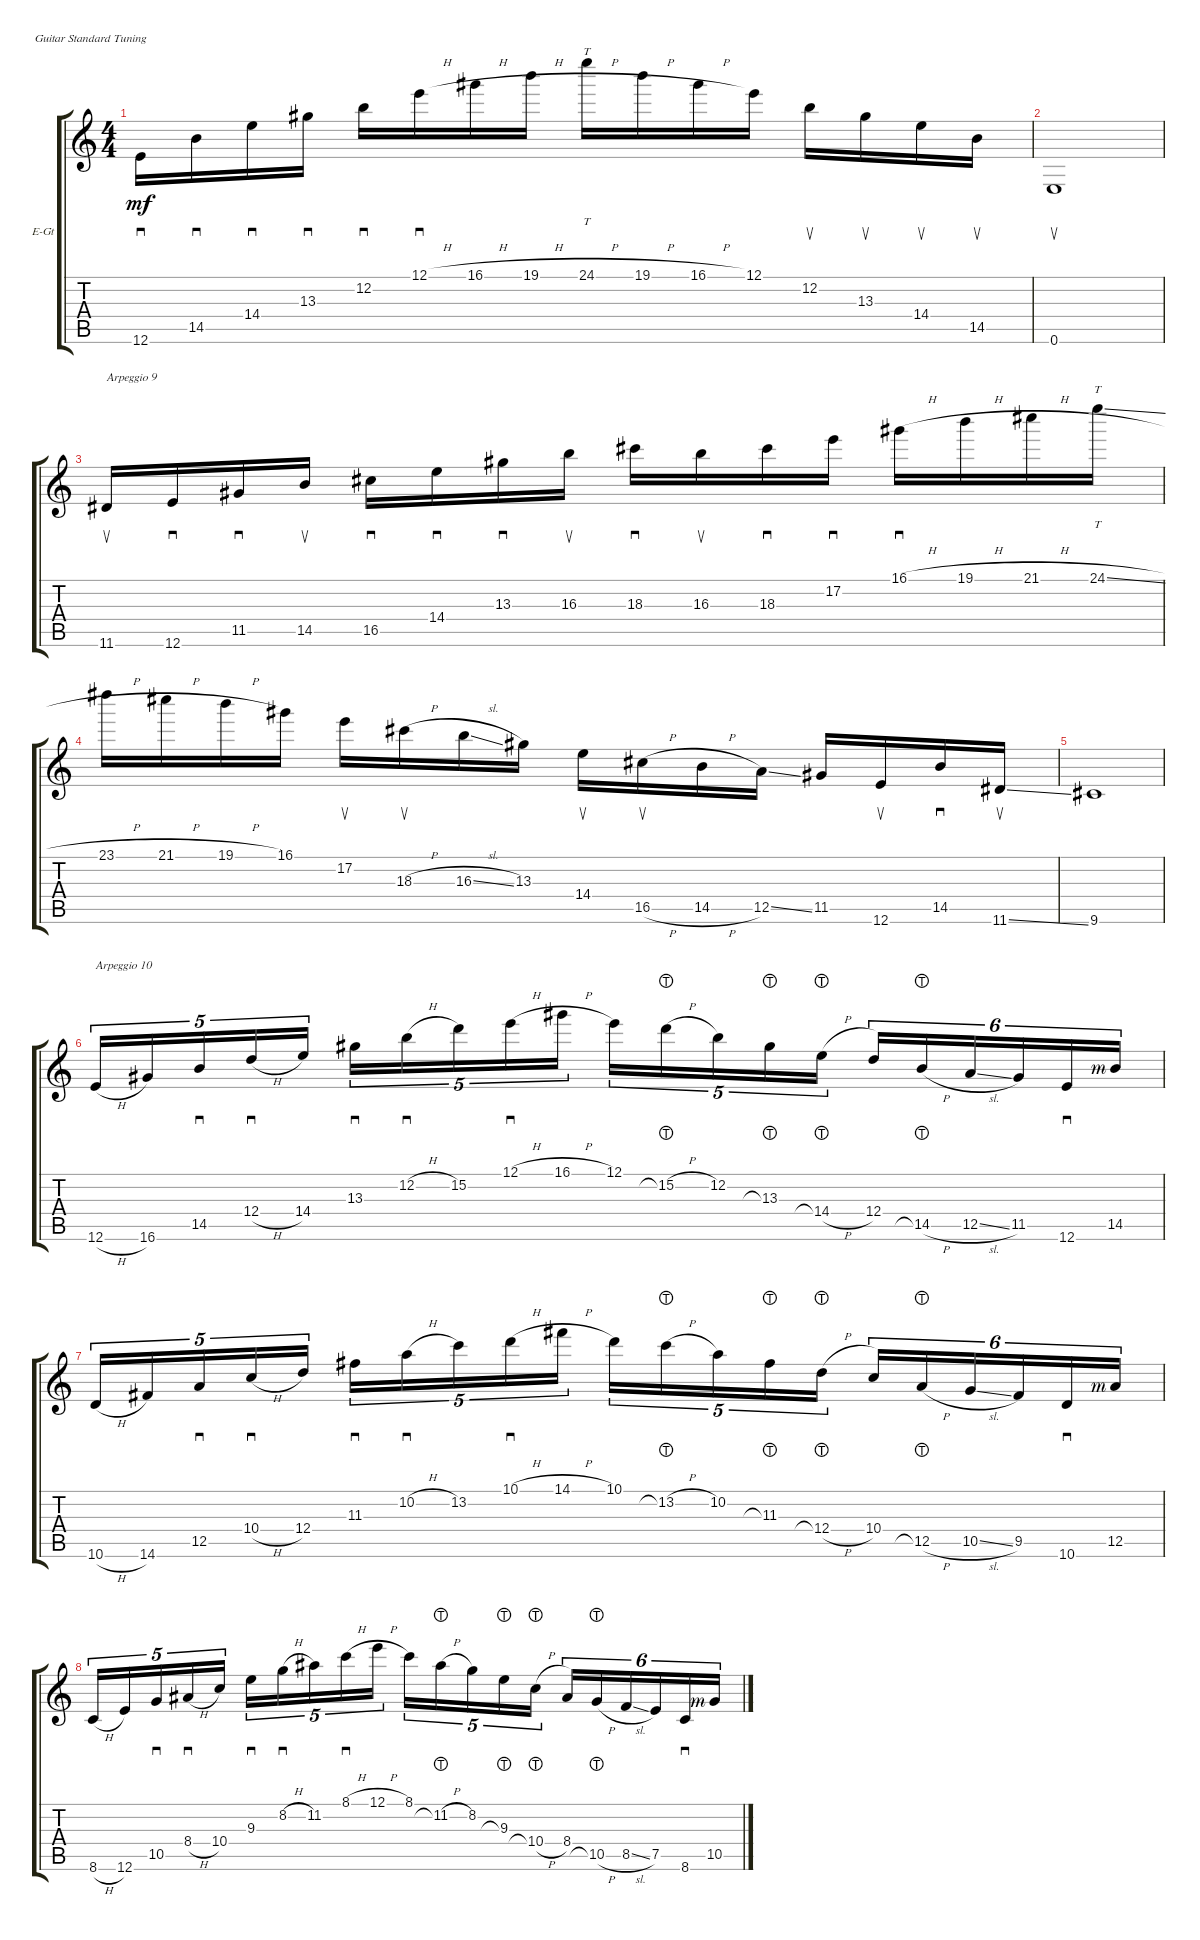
\defaultSystemsLayout 4
\bracketExtendMode groupsimilarinstruments
\firstSystemTrackNameOrientation horizontal
\otherSystemsTrackNameOrientation horizontal
\track ("Electric Guitar" "E-Gt") {instrument overdrivenguitar}
\staff {score tabs}
\tuning (E4 B3 G3 D3 A2 E2)
\ts (4 4)
\tempo (180 hide)
\clef g2
\ks c
12.6.16{sd dy mf} 14.5.16{sd} 14.4.16{sd} 13.3.16{sd} 12.2.16{sd} 12.1{h}.16{sd} 16.1{h}.16 19.1{h}.16 24.1{h}.16{tt} 19.1{h}.16 16.1{h}.16 12.1.16 12.2.16{su} 13.3.16{su} 14.4.16{su} 14.5.16{su} |
0.6.1{su} |
11.6.16{su txt "Arpeggio 9"} 12.6.16{sd} 11.5.16{sd} 14.5.16{su} 16.5.16{sd} 14.4.16{sd} 13.3.16{sd} 16.3.16{su} 18.3.16{sd} 16.3.16{su} 18.3.16{sd} 17.2.16{sd} 16.1{h}.16{sd} 19.1{h}.16 21.1{h}.16 24.1{sl}.16{tt} |
23.1{h}.16 21.1{h}.16 19.1{h}.16 16.1.16 17.2.16{su} 18.3{h}.16{su} 16.3{sl}.16 13.3.16 14.4.16{su} 16.5{h}.16{su} 14.5{h}.16 12.5{ss}.16 11.5.16 12.6.16{su} 14.5.16{sd} 11.6{ss}.16{su} |
9.6.1 |
12.6{h}.16{tu (5 4) txt "Arpeggio 10"} 16.6.16{tu (5 4)} 14.5.16{sd tu (5 4)} 12.4{h}.16{sd tu (5 4)} 14.4.16{tu (5 4)} 13.3.16{sd tu (5 4)} 12.2{h}.16{sd tu (5 4)} 15.2.16{tu (5 4)} 12.1{h}.16{sd tu (5 4)} 16.1{h}.16{tu (5 4)} 12.1.16{tu (5 4)} 15.2{h lht}.16{tu (5 4)} 12.2.16{tu (5 4)} 13.3{lht}.16{tu (5 4)} 14.4{h lht}.16{tu (5 4)} 12.4.16{tu (6 4)} 14.5{h lht}.16{tu (6 4)} 12.5{sl}.16{tu (6 4)} 11.5.16{tu (6 4)} 12.6.16{sd tu (6 4)} 14.5{rf 3}.16{tu (6 4)} |
10.6{h}.16{tu (5 4)} 14.6.16{tu (5 4)} 12.5.16{sd tu (5 4)} 10.4{h}.16{sd tu (5 4)} 12.4.16{tu (5 4)} 11.3.16{sd tu (5 4)} 10.2{h}.16{sd tu (5 4)} 13.2.16{tu (5 4)} 10.1{h}.16{sd tu (5 4)} 14.1{h}.16{tu (5 4)} 10.1.16{tu (5 4)} 13.2{h lht}.16{tu (5 4)} 10.2.16{tu (5 4)} 11.3{lht}.16{tu (5 4)} 12.4{h lht}.16{tu (5 4)} 10.4.16{tu (6 4)} 12.5{h lht}.16{tu (6 4)} 10.5{sl}.16{tu (6 4)} 9.5.16{tu (6 4)} 10.6.16{sd tu (6 4)} 12.5{rf 3}.16{tu (6 4)} |
8.6{h}.16{tu (5 4)} 12.6.16{tu (5 4)} 10.5.16{sd tu (5 4)} 8.4{h}.16{sd tu (5 4)} 10.4.16{tu (5 4)} 9.3.16{sd tu (5 4)} 8.2{h}.16{sd tu (5 4)} 11.2.16{tu (5 4)} 8.1{h}.16{sd tu (5 4)} 12.1{h}.16{tu (5 4)} 8.1.16{tu (5 4)} 11.2{h lht}.16{tu (5 4)} 8.2.16{tu (5 4)} 9.3{lht}.16{tu (5 4)} 10.4{h lht}.16{tu (5 4)} 8.4.16{tu (6 4)} 10.5{h lht}.16{tu (6 4)} 8.5{sl}.16{tu (6 4)} 7.5.16{tu (6 4)} 8.6.16{sd tu (6 4)} 10.5{rf 3}.16{tu (6 4)}
